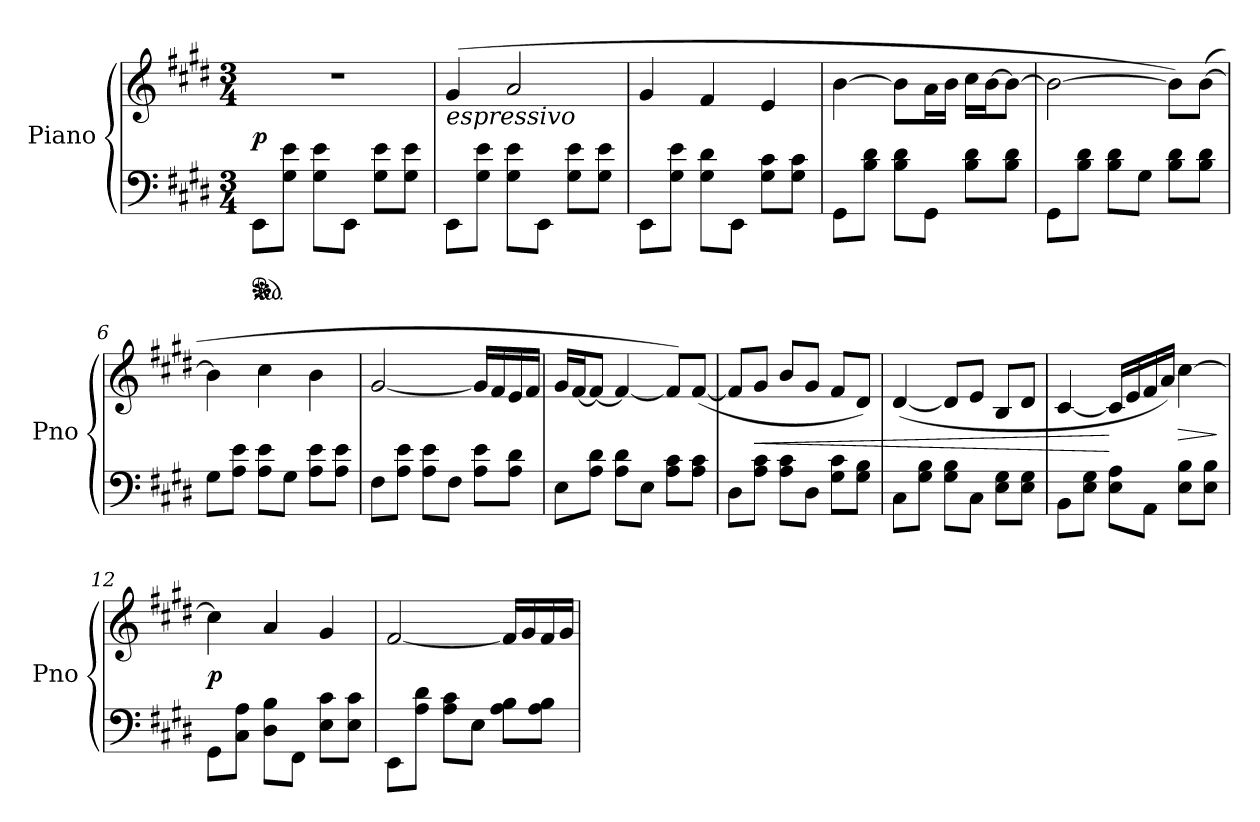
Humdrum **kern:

**kern	**kern	**dynam
*part1	*part1	*part1
*staff2	*staff1	*staff1/2
*I"Piano	*	*
*I'Pno	*	*
*clefF4	*clefG2	*
*k[f#c#g#d#]	*k[f#c#g#d#]	*
*E:	*E:	*
*M3/4	*M3/4	*
*ped	*	*
*Xped	*	*
=1	=1	=1
8EEL	4%3r	p
8G# 8eJ	.	.
8G# 8eL	.	.
8EEJ	.	.
8G# 8eL	.	.
8G# 8eJ	.	.
=2	=2	=2
!	!LO:TX:b:i:t=espressivo	!
8EEL	(4g#	.
8G# 8eJ	.	.
8G# 8eL	2a	.
8EEJ	.	.
8G# 8eL	.	.
8G# 8eJ	.	.
=3	=3	=3
8EEL	4g#	.
8G# 8eJ	.	.
8G# 8d#L	4f#	.
8EEJ	.	.
8G# 8c#L	4e	.
8G# 8c#J	.	.
=4	=4	=4
8GG#L	[4b	.
8B 8d#J	.	.
8B 8d#L	8b\L]	.
8GG#J	16a\L	.
.	16b\JJ	.
8B 8d#L	16cc#LL	.
.	[16bJ	.
8B 8d#J	8bJ_	.
=5	=5	=5
8GG#L	2b_	.
8B 8d#J	.	.
8B 8d#L	.	.
8G#J	.	.
8B 8d#L	8bL])	.
8B 8d#J	([8bJ	.
=6	=6	=6
8G#L	4b]	.
8A 8eJ	.	.
8A 8eL	4cc#	.
8G#J	.	.
8A 8eL	4b	.
8A 8eJ	.	.
=7	=7	=7
8F#L	[2g#	.
8A 8eJ	.	.
8A 8eL	.	.
8F#J	.	.
8A 8eL	16g#LL]	.
.	16f#	.
8A 8d#J	16e	.
.	16f#JJ	.
=8	=8	=8
8EL	16g#LL	.
.	[16f#J	.
8A 8d#J	8f#J_	.
8A 8d#L	4f#_	.
8EJ	.	.
8A 8c#L	8f#L])	.
8A 8c#J	([8f#J	.
=9	=9	=9
8D#L	8f#L]	.
8A 8c#J	8g#J	<
8A 8c#L	8bL	.
8D#J	8g#J	.
8G# 8c#L	8f#L	.
8G# 8BJ	8d#J)	.
=10	=10	=10
8C#L	([4d#	.
8G# 8BJ	.	.
8G# 8BL	8d#L]	.
8C#J	8eJ	.
8E 8G#L	8BL	.
8E 8G#J	8d#J	.
=11	=11	=11
8BBL	[4c#	.
8E 8G#J	.	.
8E 8AL	16c#LL]	[
.	16e	.
8AAJ	16f#	.
.	16aJJ)	.
8E 8BL	[4cc#i	>
8E 8BJ	.	.
.	.	]
=12	=12	=12
8GG#L	4cc#]	p
8C# 8AJ	.	.
8D# 8BL	4a	.
8FF#J	.	.
8E 8c#L	4g#	.
8E 8c#J	.	.
=13	=13	=13
8EE\L	[2f#	.
8A 8d#J	.	.
8A 8c#L	.	.
8EJ	.	.
8A 8BL	16f#LL]	.
.	16g#	.
8A 8BJ	16f#	.
.	16g#JJ	.
=	=	=
*-	*-	*-
